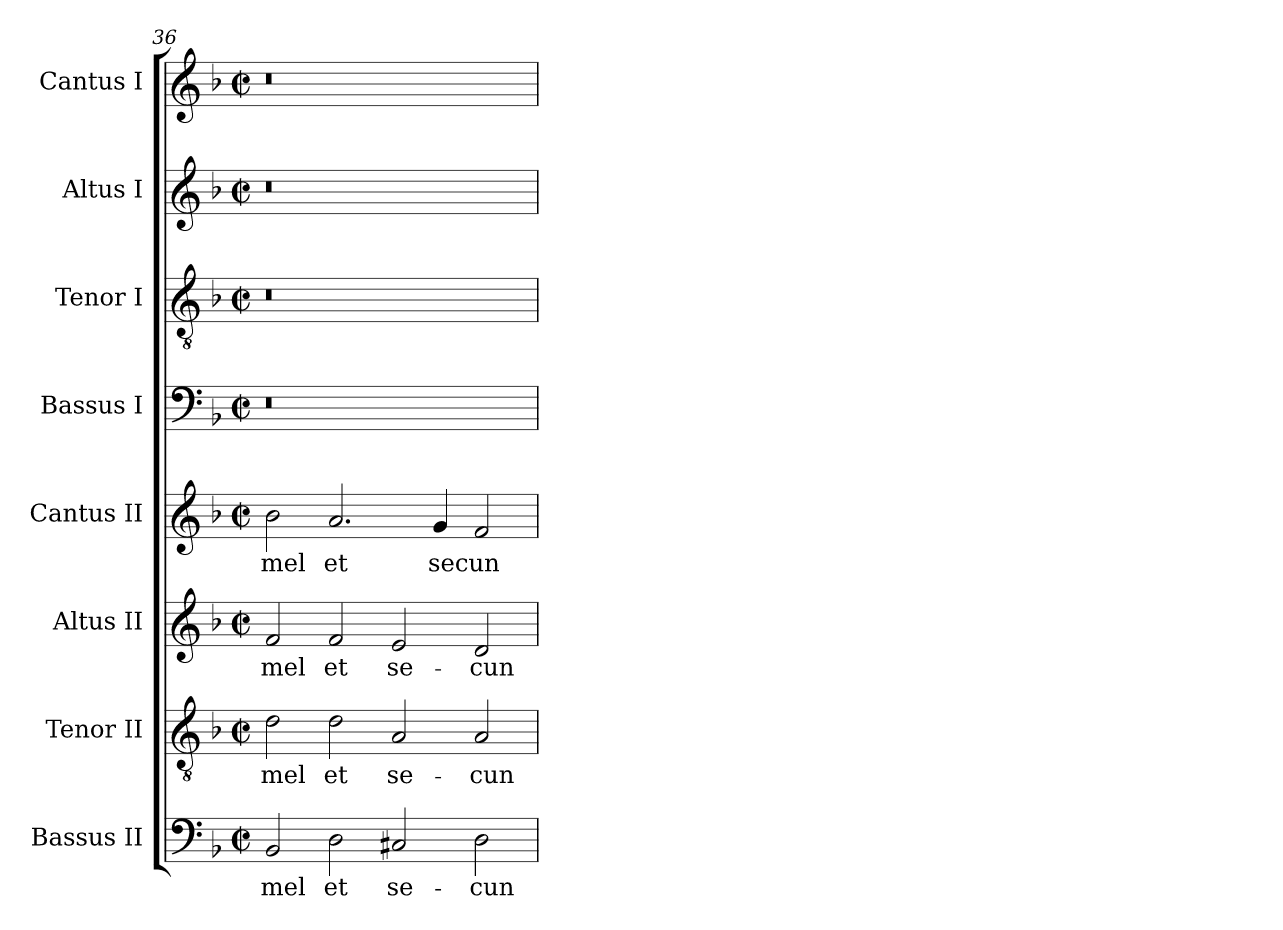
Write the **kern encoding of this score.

**kern	**text	**kern	**text	**kern	**text	**kern	**text	**kern	**kern	**kern	**kern
*part8	*part8	*part7	*part7	*part6	*part6	*part5	*part5	*part4	*part3	*part2	*part1
*staff8	*staff8	*staff7	*staff7	*staff6	*staff6	*staff5	*staff5	*staff4	*staff3	*staff2	*staff1
*I"Bassus II	*	*I"Tenor II	*	*I"Altus II	*	*I"Cantus II	*	*I"Bassus I	*I"Tenor I	*I"Altus I	*I"Cantus I
*clefF4	*	*clefGv2	*	*clefG2	*	*clefG2	*	*clefF4	*clefGv2	*clefG2	*clefG2
*k[b-]	*	*k[b-]	*	*k[b-]	*	*k[b-]	*	*k[b-]	*k[b-]	*k[b-]	*k[b-]
*F:	*	*F:	*	*F:	*	*F:	*	*F:	*F:	*F:	*F:
*M2/2	*	*M2/2	*	*M2/2	*	*M2/2	*	*M2/2	*M2/2	*M2/2	*M2/2
*met(c|)	*	*met(c|)	*	*met(c|)	*	*met(c|)	*	*met(c|)	*met(c|)	*met(c|)	*met(c|)
=36	=36	=36	=36	=36	=36	=36	=36	=36	=36	=36	=36
!	!LO:LY:b:cj	!	!LO:LY:b:cj	!	!LO:LY:b:cj	!	!LO:LY:b:cj	!	!	!	!
2BB-/	-mel	2d\	-mel	2f/	-mel	2b-\	-mel	0r	0r	0r	0r
!	!LO:LY:b:cj	!	!LO:LY:b:cj	!	!LO:LY:b:cj	!	!LO:LY:b:cj	!	!	!	!
2D\	et	2d\	et	2f/	et	2.a/	et	.	.	.	.
!	!LO:LY:b:cj	!	!LO:LY:b:cj	!	!LO:LY:b:cj	!	!	!	!	!	!
2C#X/	se-	2A/	se-	2e/	se-	.	.	.	.	.	.
!	!	!	!	!	!	!	!LO:LY:b	!	!	!	!
.	.	.	.	.	.	4g/	secun-	.	.	.	.
!	!LO:LY:b:cj	!	!LO:LY:b:cj	!	!LO:LY:b:cj	!	!	!	!	!	!
2D\	-cun-	2A/	-cun-	2d/	-cun-	2f/	.	.	.	.	.
=	=	=	=	=	=	=	=	=	=	=	=
*-	*-	*-	*-	*-	*-	*-	*-	*-	*-	*-	*-
